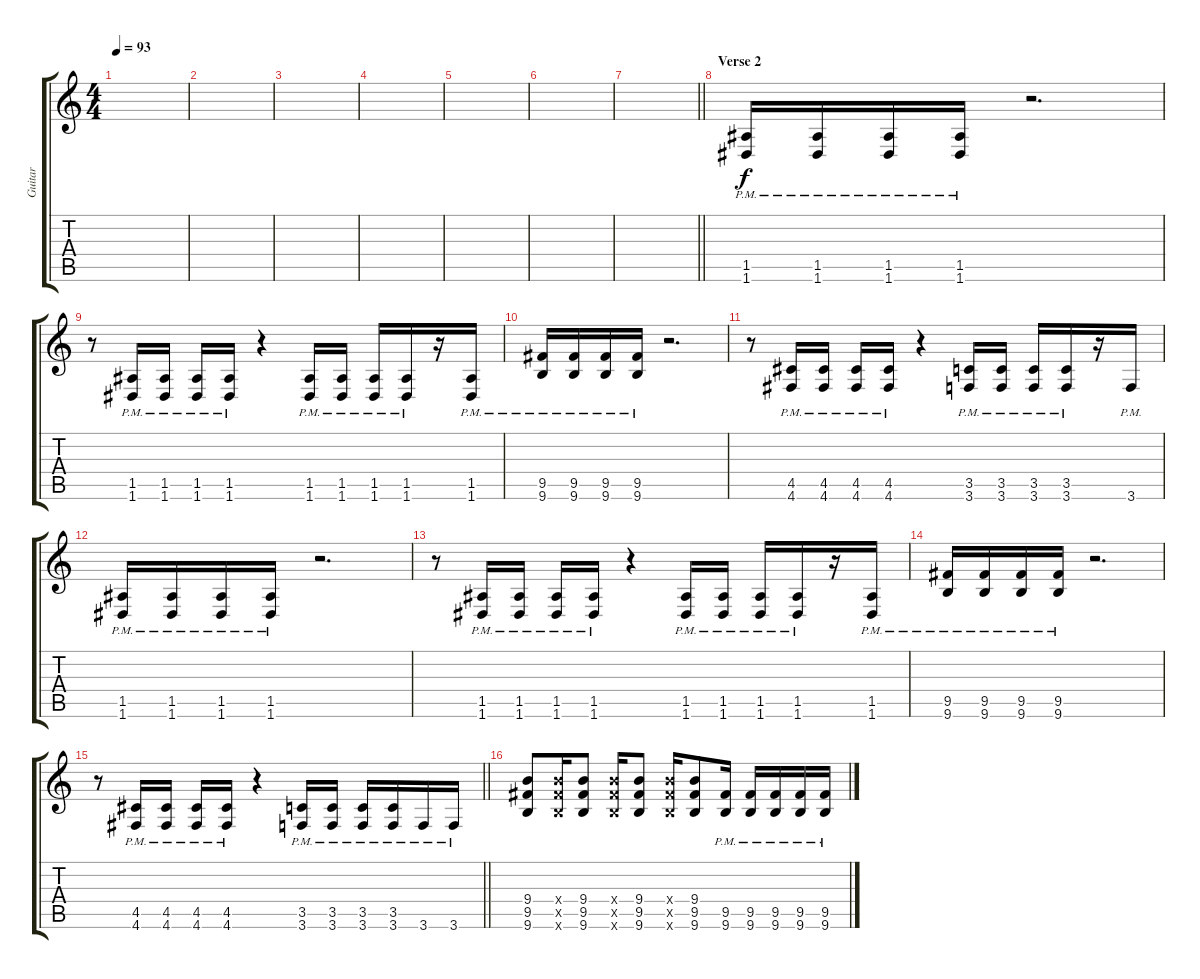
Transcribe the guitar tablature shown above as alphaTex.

\track ("Guitar" "Guitar") {instrument distortionguitar}
\staff {score tabs}
\tuning (E4 B3 G3 D3 A2 D2) {hide}
\ts (4 4)
\tempo 93
\clef g2
\ks c
|
|
|
|
|
|
\barLineRight lightlight
|
\section ("" "Verse 2")
(1.5{pm} 1.6{pm}).16 (1.5{pm} 1.6{pm}).16 (1.5{pm} 1.6{pm}).16 (1.5{pm} 1.6{pm}).16 r.2{d} |
r.8 (1.5{pm} 1.6{pm}).16 (1.5{pm} 1.6{pm}).16 (1.5{pm} 1.6{pm}).16 (1.5{pm} 1.6{pm}).16 r.4 (1.5{pm} 1.6{pm}).16 (1.5{pm} 1.6{pm}).16 (1.5{pm} 1.6{pm}).16 (1.5{pm} 1.6{pm}).16 r.16 (1.5{pm} 1.6{pm}).16 |
(9.5{pm} 9.6{pm}).16 (9.5{pm} 9.6{pm}).16 (9.5{pm} 9.6{pm}).16 (9.5{pm} 9.6{pm}).16 r.2{d} |
r.8 (4.5{pm} 4.6{pm}).16 (4.5{pm} 4.6{pm}).16 (4.5{pm} 4.6{pm}).16 (4.5{pm} 4.6{pm}).16 r.4 (3.5{pm} 3.6{pm}).16 (3.5{pm} 3.6{pm}).16 (3.5{pm} 3.6{pm}).16 (3.5{pm} 3.6{pm}).16 r.16 3.6{pm}.16 |
(1.5{pm} 1.6{pm}).16 (1.5{pm} 1.6{pm}).16 (1.5{pm} 1.6{pm}).16 (1.5{pm} 1.6{pm}).16 r.2{d} |
r.8 (1.5{pm} 1.6{pm}).16 (1.5{pm} 1.6{pm}).16 (1.5{pm} 1.6{pm}).16 (1.5{pm} 1.6{pm}).16 r.4 (1.5{pm} 1.6{pm}).16 (1.5{pm} 1.6{pm}).16 (1.5{pm} 1.6{pm}).16 (1.5{pm} 1.6{pm}).16 r.16 (1.5{pm} 1.6{pm}).16 |
(9.5{pm} 9.6{pm}).16 (9.5{pm} 9.6{pm}).16 (9.5{pm} 9.6{pm}).16 (9.5{pm} 9.6{pm}).16 r.2{d} |
\barLineRight lightlight
r.8 (4.5{pm} 4.6{pm}).16 (4.5{pm} 4.6{pm}).16 (4.5{pm} 4.6{pm}).16 (4.5{pm} 4.6{pm}).16 r.4 (3.5{pm} 3.6{pm}).16 (3.5{pm} 3.6{pm}).16 (3.5{pm} 3.6{pm}).16 (3.5{pm} 3.6{pm}).16 3.6{pm}.16 3.6{pm}.16 |
\section ("" "")
(9.4 9.5 9.6).8 (9.4{x} 9.5{x} 9.6{x}).16 (9.4 9.5 9.6).8 (9.4{x} 9.5{x} 9.6{x}).16 (9.4 9.5 9.6).8 (9.4{x} 9.5{x} 9.6{x}).16 (9.4 9.5 9.6).8 (9.5{pm} 9.6{pm}).16 (9.5{pm} 9.6{pm}).16 (9.5{pm} 9.6{pm}).16 (9.5{pm} 9.6{pm}).16 (9.5{pm} 9.6{pm}).16
